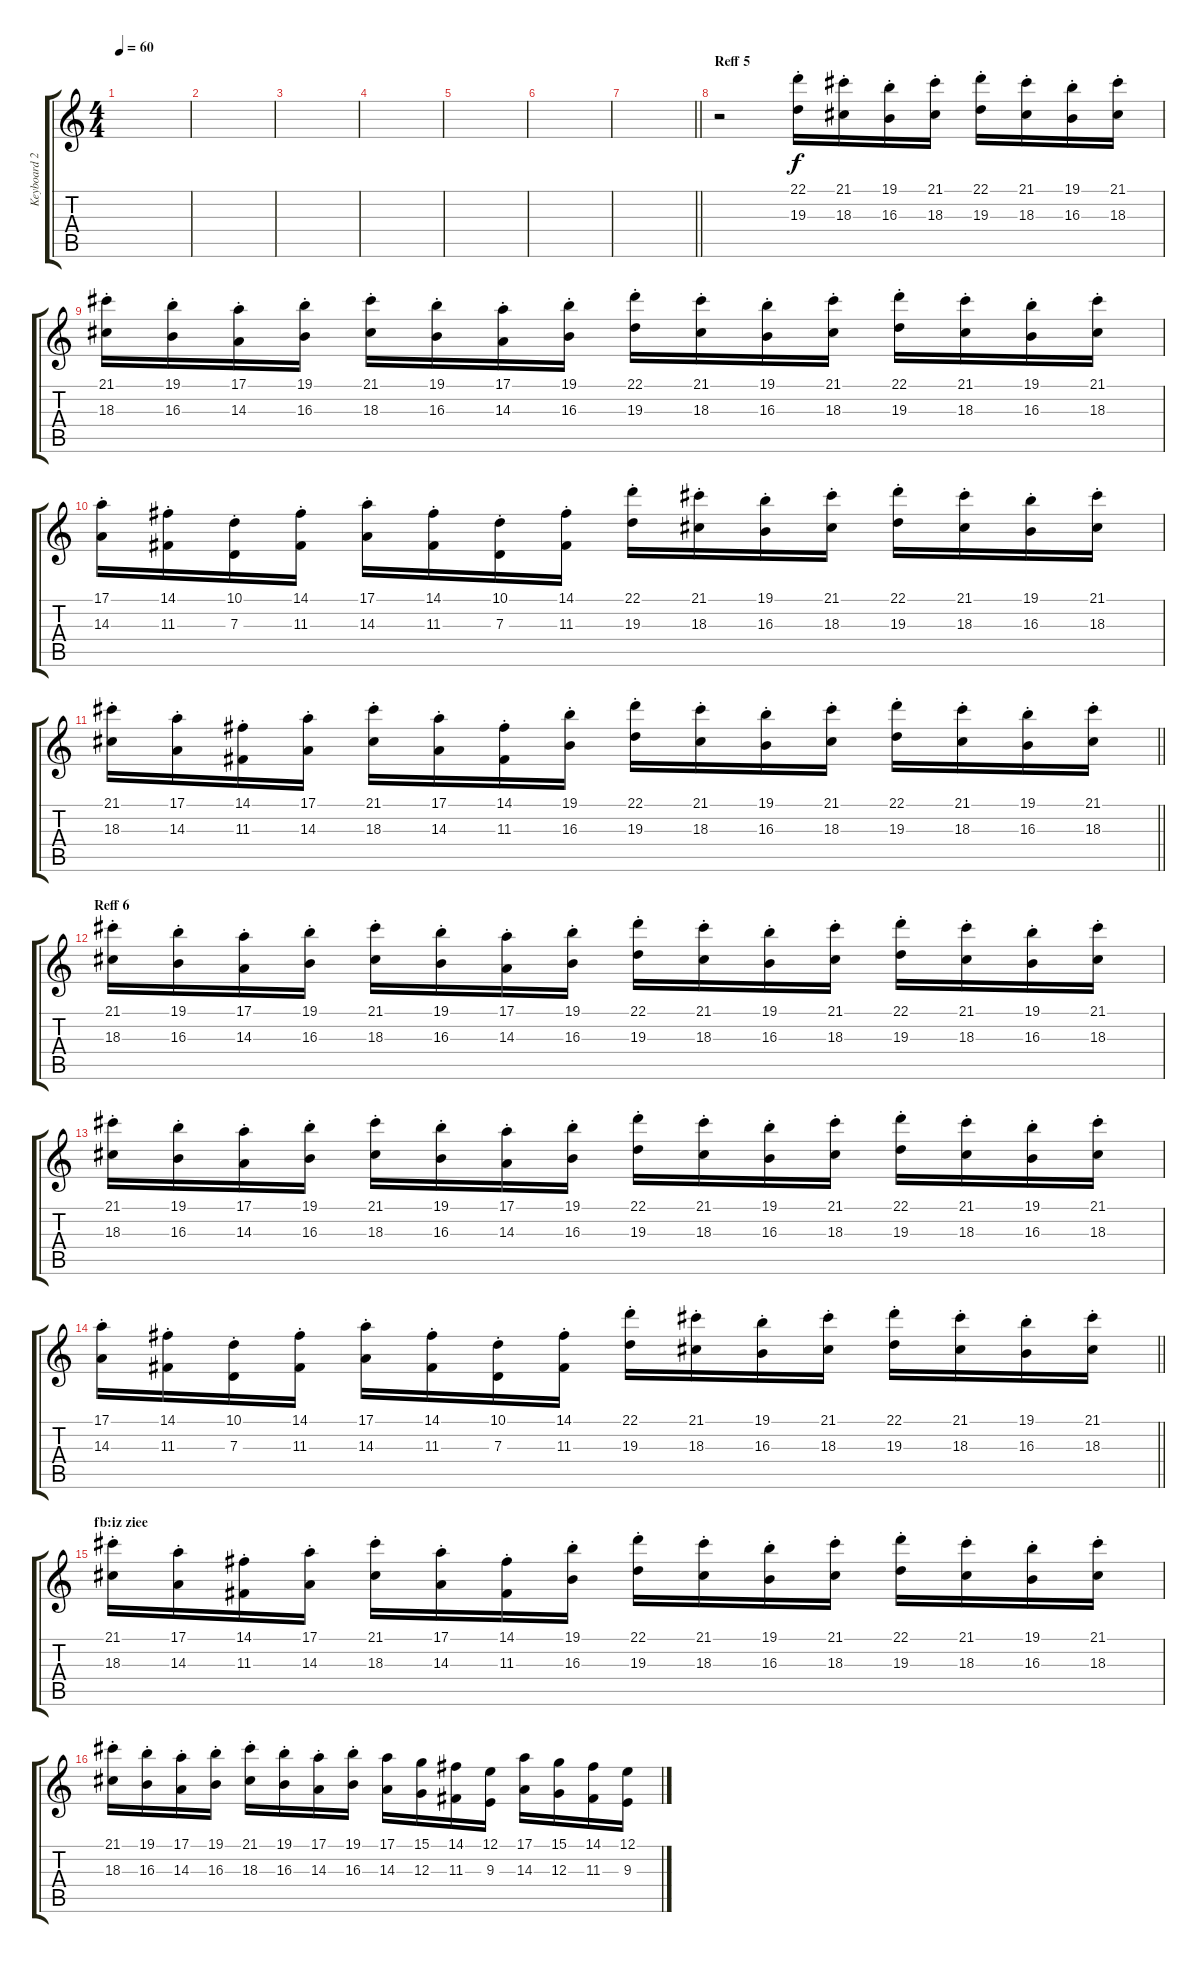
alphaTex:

\track ("Keyboard 2" "Keyboard 2") {instrument lead2sawtooth}
\staff {score tabs}
\tuning (E4 B3 G3 D3 A2 E2) {hide}
\ts (4 4)
\tempo 60
\clef g2
\ks c
|
|
|
|
|
|
\barLineRight lightlight
|
\section ("" "Reff 5")
r.2 (22.1{st} 19.3{st}).16{volume 10 instrument lead2sawtooth} (21.1{st} 18.3{st}).16 (19.1{st} 16.3{st}).16 (21.1{st} 18.3{st}).16 (22.1{st} 19.3{st}).16 (21.1{st} 18.3{st}).16 (19.1{st} 16.3{st}).16 (21.1{st} 18.3{st}).16 |
(21.1{st} 18.3{st}).16 (19.1{st} 16.3{st}).16 (17.1{st} 14.3{st}).16 (19.1{st} 16.3{st}).16 (21.1{st} 18.3{st}).16 (19.1{st} 16.3{st}).16 (17.1{st} 14.3{st}).16 (19.1{st} 16.3{st}).16 (22.1{st} 19.3{st}).16 (21.1{st} 18.3{st}).16 (19.1{st} 16.3{st}).16 (21.1{st} 18.3{st}).16 (22.1{st} 19.3{st}).16 (21.1{st} 18.3{st}).16 (19.1{st} 16.3{st}).16 (21.1{st} 18.3{st}).16 |
(17.1{st} 14.3{st}).16 (14.1{st} 11.3{st}).16 (10.1{st} 7.3{st}).16 (14.1{st} 11.3{st}).16 (17.1{st} 14.3{st}).16 (14.1{st} 11.3{st}).16 (10.1{st} 7.3{st}).16 (14.1{st} 11.3{st}).16 (22.1{st} 19.3{st}).16 (21.1{st} 18.3{st}).16 (19.1{st} 16.3{st}).16 (21.1{st} 18.3{st}).16 (22.1{st} 19.3{st}).16 (21.1{st} 18.3{st}).16 (19.1{st} 16.3{st}).16 (21.1{st} 18.3{st}).16 |
\barLineRight lightlight
(21.1{st} 18.3{st}).16 (17.1{st} 14.3{st}).16 (14.1{st} 11.3{st}).16 (17.1{st} 14.3{st}).16 (21.1{st} 18.3{st}).16 (17.1{st} 14.3{st}).16 (14.1{st} 11.3{st}).16 (19.1{st} 16.3{st}).16 (22.1{st} 19.3{st}).16 (21.1{st} 18.3{st}).16 (19.1{st} 16.3{st}).16 (21.1{st} 18.3{st}).16 (22.1{st} 19.3{st}).16 (21.1{st} 18.3{st}).16 (19.1{st} 16.3{st}).16 (21.1{st} 18.3{st}).16 |
\section ("" "Reff 6")
(21.1{st} 18.3{st}).16 (19.1{st} 16.3{st}).16 (17.1{st} 14.3{st}).16 (19.1{st} 16.3{st}).16 (21.1{st} 18.3{st}).16 (19.1{st} 16.3{st}).16 (17.1{st} 14.3{st}).16 (19.1{st} 16.3{st}).16 (22.1{st} 19.3{st}).16 (21.1{st} 18.3{st}).16 (19.1{st} 16.3{st}).16 (21.1{st} 18.3{st}).16 (22.1{st} 19.3{st}).16 (21.1{st} 18.3{st}).16 (19.1{st} 16.3{st}).16 (21.1{st} 18.3{st}).16 |
(21.1{st} 18.3{st}).16 (19.1{st} 16.3{st}).16 (17.1{st} 14.3{st}).16 (19.1{st} 16.3{st}).16 (21.1{st} 18.3{st}).16 (19.1{st} 16.3{st}).16 (17.1{st} 14.3{st}).16 (19.1{st} 16.3{st}).16 (22.1{st} 19.3{st}).16 (21.1{st} 18.3{st}).16 (19.1{st} 16.3{st}).16 (21.1{st} 18.3{st}).16 (22.1{st} 19.3{st}).16 (21.1{st} 18.3{st}).16 (19.1{st} 16.3{st}).16 (21.1{st} 18.3{st}).16 |
\barLineRight lightlight
(17.1{st} 14.3{st}).16 (14.1{st} 11.3{st}).16 (10.1{st} 7.3{st}).16 (14.1{st} 11.3{st}).16 (17.1{st} 14.3{st}).16 (14.1{st} 11.3{st}).16 (10.1{st} 7.3{st}).16 (14.1{st} 11.3{st}).16 (22.1{st} 19.3{st}).16 (21.1{st} 18.3{st}).16 (19.1{st} 16.3{st}).16 (21.1{st} 18.3{st}).16 (22.1{st} 19.3{st}).16 (21.1{st} 18.3{st}).16 (19.1{st} 16.3{st}).16 (21.1{st} 18.3{st}).16 |
\section ("" "fb:iz ziee")
(21.1{st} 18.3{st}).16 (17.1{st} 14.3{st}).16 (14.1{st} 11.3{st}).16 (17.1{st} 14.3{st}).16 (21.1{st} 18.3{st}).16 (17.1{st} 14.3{st}).16 (14.1{st} 11.3{st}).16 (19.1{st} 16.3{st}).16 (22.1{st} 19.3{st}).16 (21.1{st} 18.3{st}).16 (19.1{st} 16.3{st}).16 (21.1{st} 18.3{st}).16 (22.1{st} 19.3{st}).16 (21.1{st} 18.3{st}).16 (19.1{st} 16.3{st}).16 (21.1{st} 18.3{st}).16 |
(21.1{st} 18.3{st}).16 (19.1{st} 16.3{st}).16 (17.1{st} 14.3{st}).16 (19.1{st} 16.3{st}).16 (21.1{st} 18.3{st}).16 (19.1{st} 16.3{st}).16 (17.1{st} 14.3{st}).16 (19.1{st} 16.3{st}).16 (17.1 14.3).16{volume 8} (15.1 12.3).16 (14.1 11.3).16 (12.1 9.3).16 (17.1 14.3).16 (15.1 12.3).16 (14.1 11.3).16 (12.1 9.3).16
